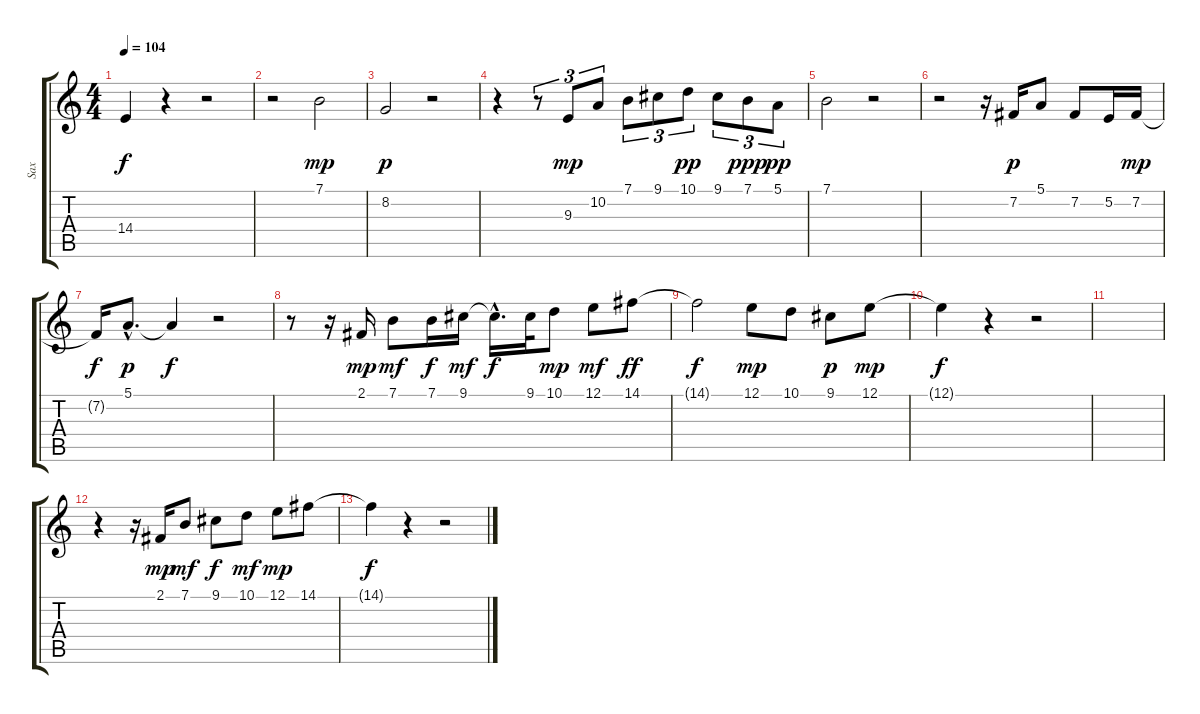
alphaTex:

\track ("Sax" "Sax") {instrument tenorsax}
\staff {score tabs}
\tuning (E4 B3 G3 D3 A2 E2) {hide}
\ts (4 4)
\tempo 104
\clef g2
\ks c
14.4{t}.4{dy f} r.4 r.2 |
r.2 7.1.2{dy mp} |
8.2.2{dy p} r.2 |
r.4 r.8{tu (3 2)} 9.3.8{tu (3 2) dy mp} 10.2.8{tu (3 2)} 7.1.8{tu (3 2)} 9.1.8{tu (3 2)} 10.1.8{tu (3 2) dy pp} 9.1.8{tu (3 2)} 7.1.8{tu (3 2) dy ppp} 5.1.8{tu (3 2) dy pp} |
7.1.2 r.2 |
r.2 r.16 7.2.16{dy p} 5.1.8 7.2.8 5.2.16 7.2.16{dy mp} |
7.2{t}.16{dy f} 5.1{hac}.8{d dy p} 5.1{t}.4{dy f} r.2 |
r.8 r.16 2.1.16{dy mp} 7.1.8{dy mf} 7.1.16{dy f} 9.1.16{dy mf} 9.1{hac t}.16{d dy f} 9.1.32 10.1.8{dy mp} 12.1.8{dy mf} 14.1.8{dy ff} |
14.1{t}.2{dy f} 12.1.8{dy mp} 10.1.8 9.1.8{dy p} 12.1.8{dy mp} |
12.1{t}.4{dy f} r.4 r.2 |
|
r.4 r.16 2.1.16{dy mp} 7.1.8{dy mf} 9.1.8{dy f} 10.1.8{dy mf} 12.1.8{dy mp} 14.1.8 |
14.1{t}.4{dy f} r.4 r.2
